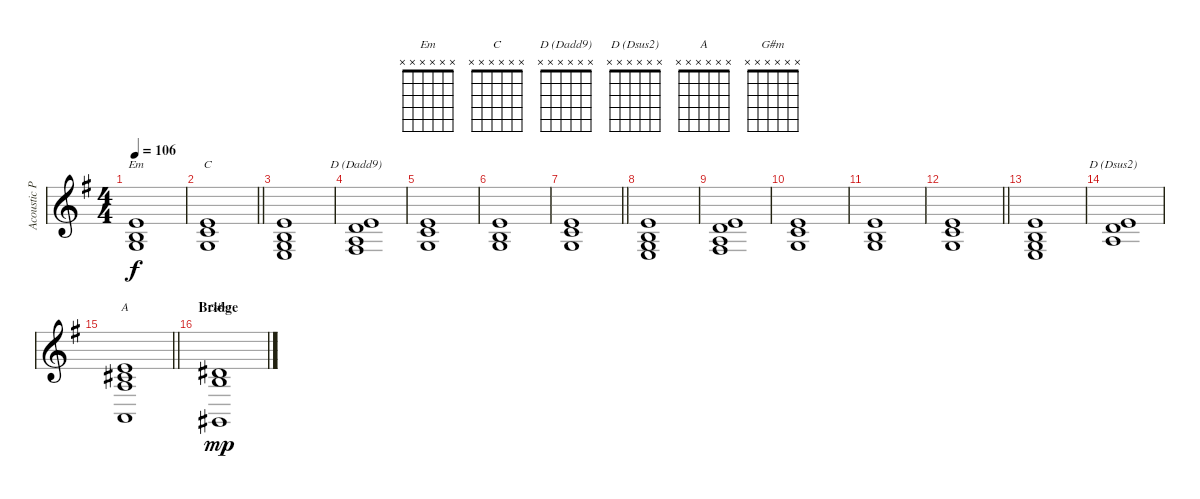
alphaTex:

\track ("Acoustic Piano" "Acoustic P") {instrument acousticgrandpiano}
\staff {score}
\tuning (E4 B3 G3 D3 A2 E2) {hide}
\chord ("Em" x x x x x x)
\chord ("C" x x x x x x)
\chord ("D (Dadd9)" x x x x x x)
\chord ("D (Dsus2)" x x x x x x)
\chord ("A" x x x x x x)
\chord ("G#m" x x x x x x)
\ts (4 4)
\tempo 106
\clef g2
\ks eminor
(0.1 0.2 0.3).1{ch "Em" dy f} |
\barLineRight lightlight
(0.1 1.2 0.3).1{ch "C"} |
(0.1 0.2 0.3 2.4).1 |
(0.1 3.2 2.3 4.4).1{ch "D (Dadd9)"} |
(0.1 1.2 0.3).1 |
(0.1 0.2 0.3).1 |
\barLineRight lightlight
(0.1 1.2 0.3).1 |
(0.1 0.2 0.3 2.4).1 |
(0.1 3.2 2.3 4.4).1 |
(0.1 1.2 0.3).1 |
(0.1 0.2 0.3).1 |
\barLineRight lightlight
(0.1 1.2 0.3).1 |
(0.1 0.2 0.3 2.4).1 |
(0.1 3.2 2.3).1{ch "D (Dsus2)"} |
\barLineRight lightlight
(0.1 2.2 2.3 0.5).1{ch "A"} |
\section ("" "Bridge")
(4.2 4.3 4.6).1{ch "G#m" dy mp}
